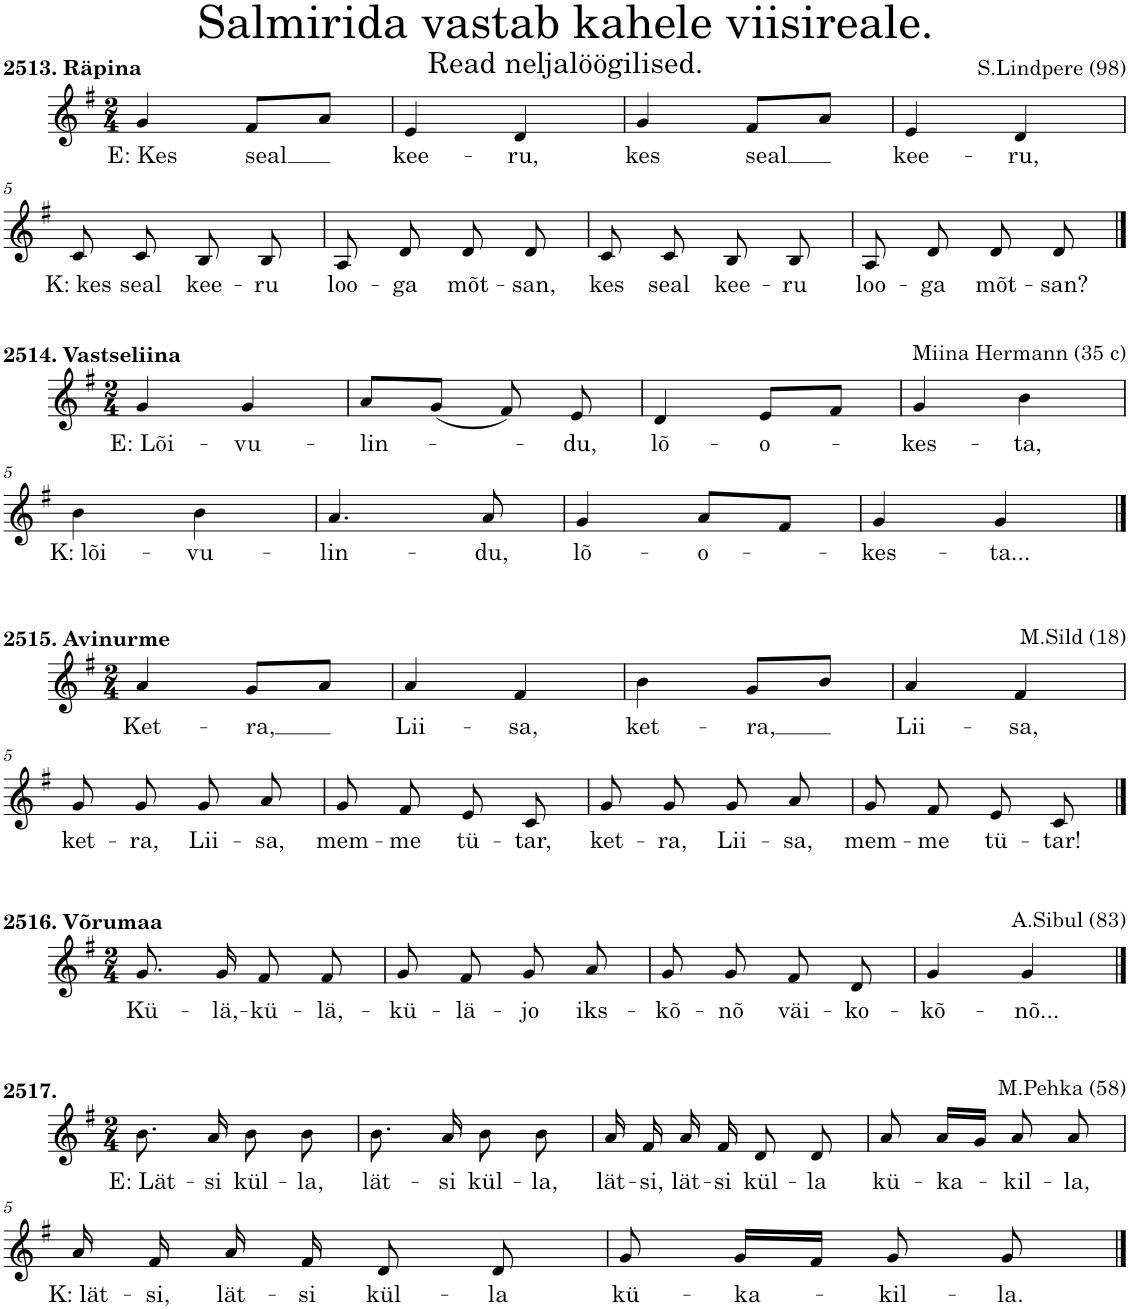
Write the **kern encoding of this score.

**kern	**text
*part1	*part1
*staff1	*staff1
*I"Piano	*
*I'Pno.	*
*clefG2	*
*k[f#]	*
*M2/4	*
=1	=1
!	!LO:LY:b
4g/	E: Kes
!	!LO:LY:b
8f#/L	seal
8a/J	.
=2	=2
!	!LO:LY:b
4e/	kee-
!	!LO:LY:b
4d/	-ru,
=3	=3
!	!LO:LY:b
4g/	kes
!	!LO:LY:b
8f#/L	seal
8a/J	.
=4	=4
!	!LO:LY:b
4e/	kee-
!	!LO:LY:b
4d/	-ru,
!!LO:LB:g=z
=5	=5
!	!LO:LY:b
8c/	K: kes
!	!LO:LY:b
8c/	seal
!	!LO:LY:b
8B/	kee-
!	!LO:LY:b
8B/	-ru
=6	=6
!	!LO:LY:b
8A/	loo-
!	!LO:LY:b
8d/	-ga
!	!LO:LY:b
8d/	mõt-
!	!LO:LY:b
8d/	-san,
=7	=7
!	!LO:LY:b
8c/	kes
!	!LO:LY:b
8c/	seal
!	!LO:LY:b
8B/	kee-
!	!LO:LY:b
8B/	-ru
=8	=8
!	!LO:LY:b
8A/	loo-
!	!LO:LY:b
8d/	-ga
!	!LO:LY:b
8d/	mõt-
!	!LO:LY:b
8d/	-san?
!!LO:LB:g=z
==1	==1
*k[f#]	*
*M2/4	*
!	!LO:LY:b
4g/	E: Lõi-
!	!LO:LY:b
4g/	-vu-
=2	=2
!	!LO:LY:b
8a/L	-lin-
(8g/J	.
8f#/)	.
!	!LO:LY:b
8e/	-du,
=3	=3
!	!LO:LY:b
4d/	lõ-
!	!LO:LY:b
8e/L	-o-
8f#/J	.
=4	=4
!	!LO:LY:b
4g/	-kes-
!	!LO:LY:b
4b\	-ta,
!!LO:LB:g=z
=5	=5
!	!LO:LY:b
4b\	K: lõi-
!	!LO:LY:b
4b\	-vu-
=6	=6
!	!LO:LY:b
4.a/	-lin-
!	!LO:LY:b
8a/	-du,
=7	=7
!	!LO:LY:b
4g/	lõ-
!	!LO:LY:b
8a/L	-o-
8f#/J	.
=8	=8
!	!LO:LY:b
4g/	-kes-
!	!LO:LY:b
4g/	-ta...
!!LO:LB:g=z
==1	==1
*k[f#]	*
*M2/4	*
!	!LO:LY:b
4a/	Ket-
!	!LO:LY:b
8g/L	-ra,
8a/J	.
=2	=2
!	!LO:LY:b
4a/	Lii-
!	!LO:LY:b
4f#/	-sa,
=3	=3
!	!LO:LY:b
4b\	ket-
!	!LO:LY:b
8g/L	-ra,
8b/J	.
=4	=4
!	!LO:LY:b
4a/	Lii-
!	!LO:LY:b
4f#/	-sa,
!!LO:LB:g=z
=5	=5
!	!LO:LY:b
8g/	ket-
!	!LO:LY:b
8g/	-ra,
!	!LO:LY:b
8g/	Lii-
!	!LO:LY:b
8a/	-sa,
=6	=6
!	!LO:LY:b
8g/	mem-
!	!LO:LY:b
8f#/	-me
!	!LO:LY:b
8e/	tü-
!	!LO:LY:b
8c/	-tar,
=7	=7
!	!LO:LY:b
8g/	ket-
!	!LO:LY:b
8g/	-ra,
!	!LO:LY:b
8g/	Lii-
!	!LO:LY:b
8a/	-sa,
=8	=8
!	!LO:LY:b
8g/	mem-
!	!LO:LY:b
8f#/	-me
!	!LO:LY:b
8e/	tü-
!	!LO:LY:b
8c/	-tar!
!!LO:LB:g=z
==1	==1
*k[f#]	*
*M2/4	*
!	!LO:LY:b
8.g/	Kü-
!	!LO:LY:b
16g/	-lä,-
!	!LO:LY:b
8f#/	-kü-
!	!LO:LY:b
8f#/	-lä,-
=2	=2
!	!LO:LY:b
8g/	-kü-
!	!LO:LY:b
8f#/	-lä-
!	!LO:LY:b
8g/	-jo
!	!LO:LY:b
8a/	iks-
=3	=3
!	!LO:LY:b
8g/	-kõ-
!	!LO:LY:b
8g/	-nõ
!	!LO:LY:b
8f#/	väi-
!	!LO:LY:b
8d/	-ko-
=4	=4
!	!LO:LY:b
4g/	-kõ-
!	!LO:LY:b
4g/	-nõ...
!!LO:LB:g=z
==1	==1
*k[f#]	*
*M2/4	*
!	!LO:LY:b
8.b\	E: Lät-
!	!LO:LY:b
16a/	-si
!	!LO:LY:b
8b\	kül-
!	!LO:LY:b
8b\	-la,
=2	=2
!	!LO:LY:b
8.b\	lät-
!	!LO:LY:b
16a/	-si
!	!LO:LY:b
8b\	kül-
!	!LO:LY:b
8b\	-la,
=3	=3
!	!LO:LY:b
16a/	lät-
!	!LO:LY:b
16f#/	-si,
!	!LO:LY:b
16a/	lät-
!	!LO:LY:b
16f#/	-si
!	!LO:LY:b
8d/	kül-
!	!LO:LY:b
8d/	-la
=4	=4
!	!LO:LY:b
8a/	kü-
!	!LO:LY:b
16a/LL	-ka-
16g/JJ	.
!	!LO:LY:b
8a/	-kil-
!	!LO:LY:b
8a/	-la,
!!LO:LB:g=z
=5	=5
!	!LO:LY:b
16a/	K: lät-
!	!LO:LY:b
16f#/	-si,
!	!LO:LY:b
16a/	lät-
!	!LO:LY:b
16f#/	-si
!	!LO:LY:b
8d/	kül-
!	!LO:LY:b
8d/	-la
=6	=6
!	!LO:LY:b
8g/	kü-
!	!LO:LY:b
16g/LL	-ka-
16f#/JJ	.
!	!LO:LY:b
8g/	-kil-
!	!LO:LY:b
8g/	-la.
==	==
*-	*-
